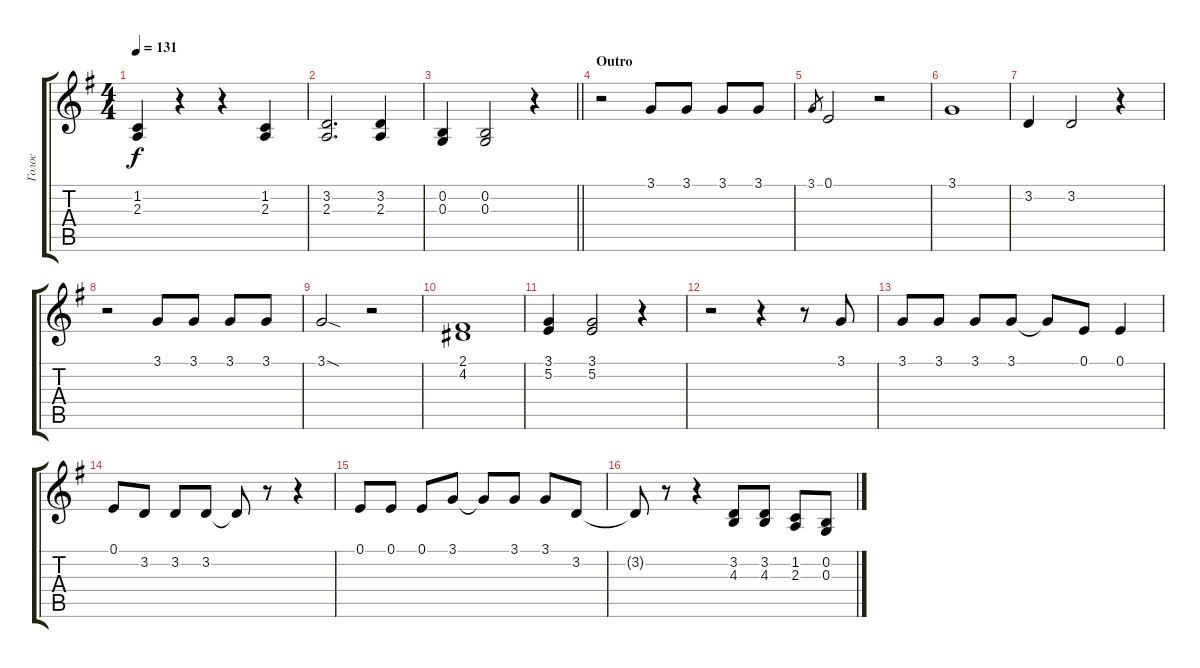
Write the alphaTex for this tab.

\track ("Голос" "Голос") {instrument fx5brightness}
\staff {score tabs}
\tuning (E4 B3 G3 D3 A2 E2) {hide}
\ts (4 4)
\tempo 131
\clef g2
\ks eminor
(1.2 2.3).4{dy f} r.4 r.4 (1.2 2.3).4 |
(3.2 2.3).2{d} (3.2 2.3).4 |
\barLineRight lightlight
(0.2 0.3).4 (0.2 0.3).2 r.4 |
\section ("" "Outro")
r.2 3.1.8 3.1.8 3.1.8 3.1.8 |
3.1.8{gr} 0.1.2 r.2 |
3.1.1 |
3.2.4 3.2.2 r.4 |
r.2 3.1.8 3.1.8 3.1.8 3.1.8 |
3.1{sod}.2 r.2 |
(2.1 4.2).1 |
(3.1 5.2).4 (3.1 5.2).2 r.4 |
r.2 r.4 r.8 3.1.8 |
3.1.8 3.1.8 3.1.8 3.1.8 3.1{t}.8 0.1.8 0.1.4 |
0.1.8 3.2.8 3.2.8 3.2.8 3.2{t}.8 r.8 r.4 |
0.1.8 0.1.8 0.1.8 3.1.8 3.1{t}.8 3.1.8 3.1.8 3.2.8 |
3.2{t}.8 r.8 r.4 (3.2 4.3).8 (3.2 4.3).8 (1.2 2.3).8 (0.2 0.3).8
